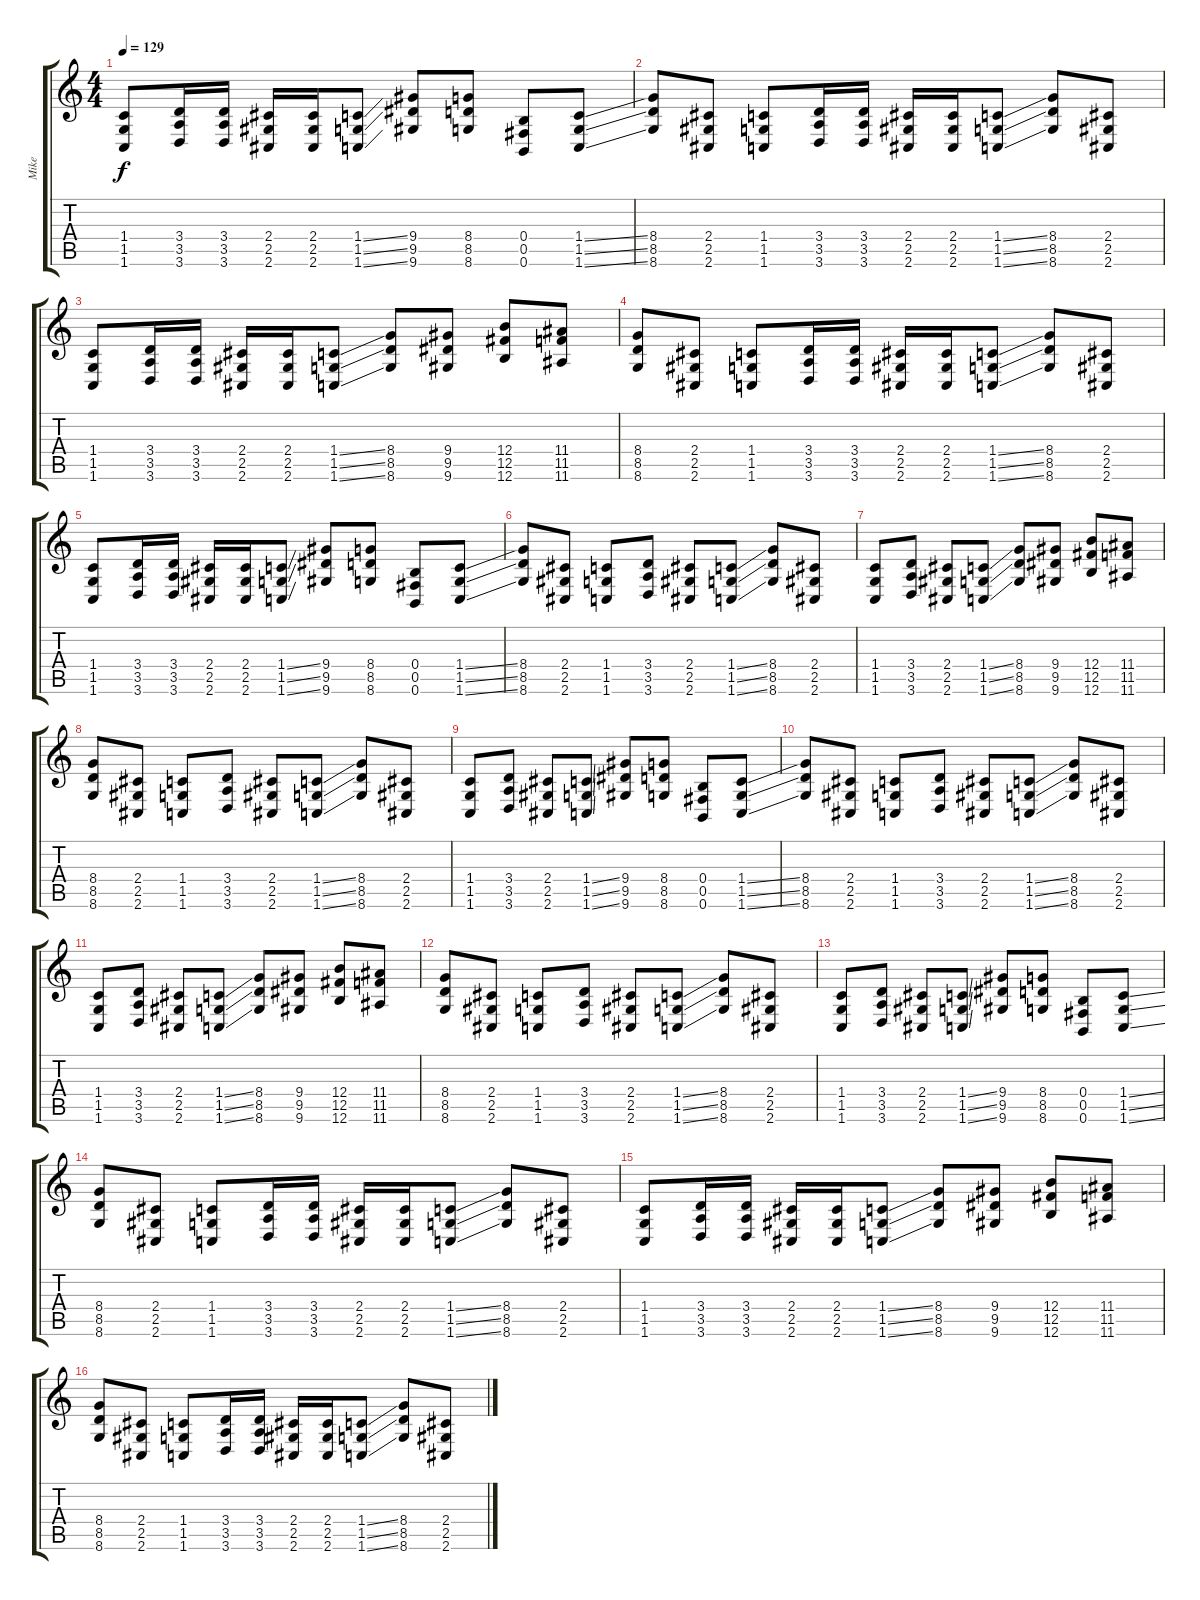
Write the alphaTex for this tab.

\track ("Mike " "Mike ") {instrument distortionguitar}
\staff {score tabs}
\tuning (Db4 Ab3 E3 B2 Gb2 B1) {hide}
\ts (4 4)
\tempo 129
\clef g2
\ks c
(1.4 1.5 1.6).8{dy f} (3.4 3.5 3.6).16 (3.4 3.5 3.6).16 (2.4 2.5 2.6).16 (2.4 2.5 2.6).16 (1.4{ss} 1.5{ss} 1.6{ss}).8 (9.4 9.5 9.6).8 (8.4 8.5 8.6).8 (0.4 0.5 0.6).8 (1.4{ss} 1.5{ss} 1.6{ss}).8 |
(8.4 8.5 8.6).8 (2.4 2.5 2.6).8 (1.4 1.5 1.6).8 (3.4 3.5 3.6).16 (3.4 3.5 3.6).16 (2.4 2.5 2.6).16 (2.4 2.5 2.6).16 (1.4{ss} 1.5{ss} 1.6{ss}).8 (8.4 8.5 8.6).8 (2.4 2.5 2.6).8 |
(1.4 1.5 1.6).8 (3.4 3.5 3.6).16 (3.4 3.5 3.6).16 (2.4 2.5 2.6).16 (2.4 2.5 2.6).16 (1.4{ss} 1.5{ss} 1.6{ss}).8 (8.4 8.5 8.6).8 (9.4 9.5 9.6).8 (12.4 12.5 12.6).8 (11.4 11.5 11.6).8 |
(8.4 8.5 8.6).8 (2.4 2.5 2.6).8 (1.4 1.5 1.6).8 (3.4 3.5 3.6).16 (3.4 3.5 3.6).16 (2.4 2.5 2.6).16 (2.4 2.5 2.6).16 (1.4{ss} 1.5{ss} 1.6{ss}).8 (8.4 8.5 8.6).8 (2.4 2.5 2.6).8 |
(1.4 1.5 1.6).8 (3.4 3.5 3.6).16 (3.4 3.5 3.6).16 (2.4 2.5 2.6).16 (2.4 2.5 2.6).16 (1.4{ss} 1.5{ss} 1.6{ss}).8 (9.4 9.5 9.6).8 (8.4 8.5 8.6).8 (0.4 0.5 0.6).8 (1.4{ss} 1.5{ss} 1.6{ss}).8 |
(8.4 8.5 8.6).8 (2.4 2.5 2.6).8 (1.4 1.5 1.6).8 (3.4 3.5 3.6).8 (2.4 2.5 2.6).8 (1.4{ss} 1.5{ss} 1.6{ss}).8 (8.4 8.5 8.6).8 (2.4 2.5 2.6).8 |
(1.4 1.5 1.6).8 (3.4 3.5 3.6).8 (2.4 2.5 2.6).8 (1.4{ss} 1.5{ss} 1.6{ss}).8 (8.4 8.5 8.6).8 (9.4 9.5 9.6).8 (12.4 12.5 12.6).8 (11.4 11.5 11.6).8 |
(8.4 8.5 8.6).8 (2.4 2.5 2.6).8 (1.4 1.5 1.6).8 (3.4 3.5 3.6).8 (2.4 2.5 2.6).8 (1.4{ss} 1.5{ss} 1.6{ss}).8 (8.4 8.5 8.6).8 (2.4 2.5 2.6).8 |
(1.4 1.5 1.6).8 (3.4 3.5 3.6).8 (2.4 2.5 2.6).8 (1.4{ss} 1.5{ss} 1.6{ss}).8 (9.4 9.5 9.6).8 (8.4 8.5 8.6).8 (0.4 0.5 0.6).8 (1.4{ss} 1.5{ss} 1.6{ss}).8 |
(8.4 8.5 8.6).8 (2.4 2.5 2.6).8 (1.4 1.5 1.6).8 (3.4 3.5 3.6).8 (2.4 2.5 2.6).8 (1.4{ss} 1.5{ss} 1.6{ss}).8 (8.4 8.5 8.6).8 (2.4 2.5 2.6).8 |
(1.4 1.5 1.6).8 (3.4 3.5 3.6).8 (2.4 2.5 2.6).8 (1.4{ss} 1.5{ss} 1.6{ss}).8 (8.4 8.5 8.6).8 (9.4 9.5 9.6).8 (12.4 12.5 12.6).8 (11.4 11.5 11.6).8 |
(8.4 8.5 8.6).8 (2.4 2.5 2.6).8 (1.4 1.5 1.6).8 (3.4 3.5 3.6).8 (2.4 2.5 2.6).8 (1.4{ss} 1.5{ss} 1.6{ss}).8 (8.4 8.5 8.6).8 (2.4 2.5 2.6).8 |
(1.4 1.5 1.6).8 (3.4 3.5 3.6).8 (2.4 2.5 2.6).8 (1.4{ss} 1.5{ss} 1.6{ss}).8 (9.4 9.5 9.6).8 (8.4 8.5 8.6).8 (0.4 0.5 0.6).8 (1.4{ss} 1.5{ss} 1.6{ss}).8 |
(8.4 8.5 8.6).8 (2.4 2.5 2.6).8 (1.4 1.5 1.6).8 (3.4 3.5 3.6).16 (3.4 3.5 3.6).16 (2.4 2.5 2.6).16 (2.4 2.5 2.6).16 (1.4{ss} 1.5{ss} 1.6{ss}).8 (8.4 8.5 8.6).8 (2.4 2.5 2.6).8 |
(1.4 1.5 1.6).8 (3.4 3.5 3.6).16 (3.4 3.5 3.6).16 (2.4 2.5 2.6).16 (2.4 2.5 2.6).16 (1.4{ss} 1.5{ss} 1.6{ss}).8 (8.4 8.5 8.6).8 (9.4 9.5 9.6).8 (12.4 12.5 12.6).8 (11.4 11.5 11.6).8 |
(8.4 8.5 8.6).8 (2.4 2.5 2.6).8 (1.4 1.5 1.6).8 (3.4 3.5 3.6).16 (3.4 3.5 3.6).16 (2.4 2.5 2.6).16 (2.4 2.5 2.6).16 (1.4{ss} 1.5{ss} 1.6{ss}).8 (8.4 8.5 8.6).8 (2.4 2.5 2.6).8
